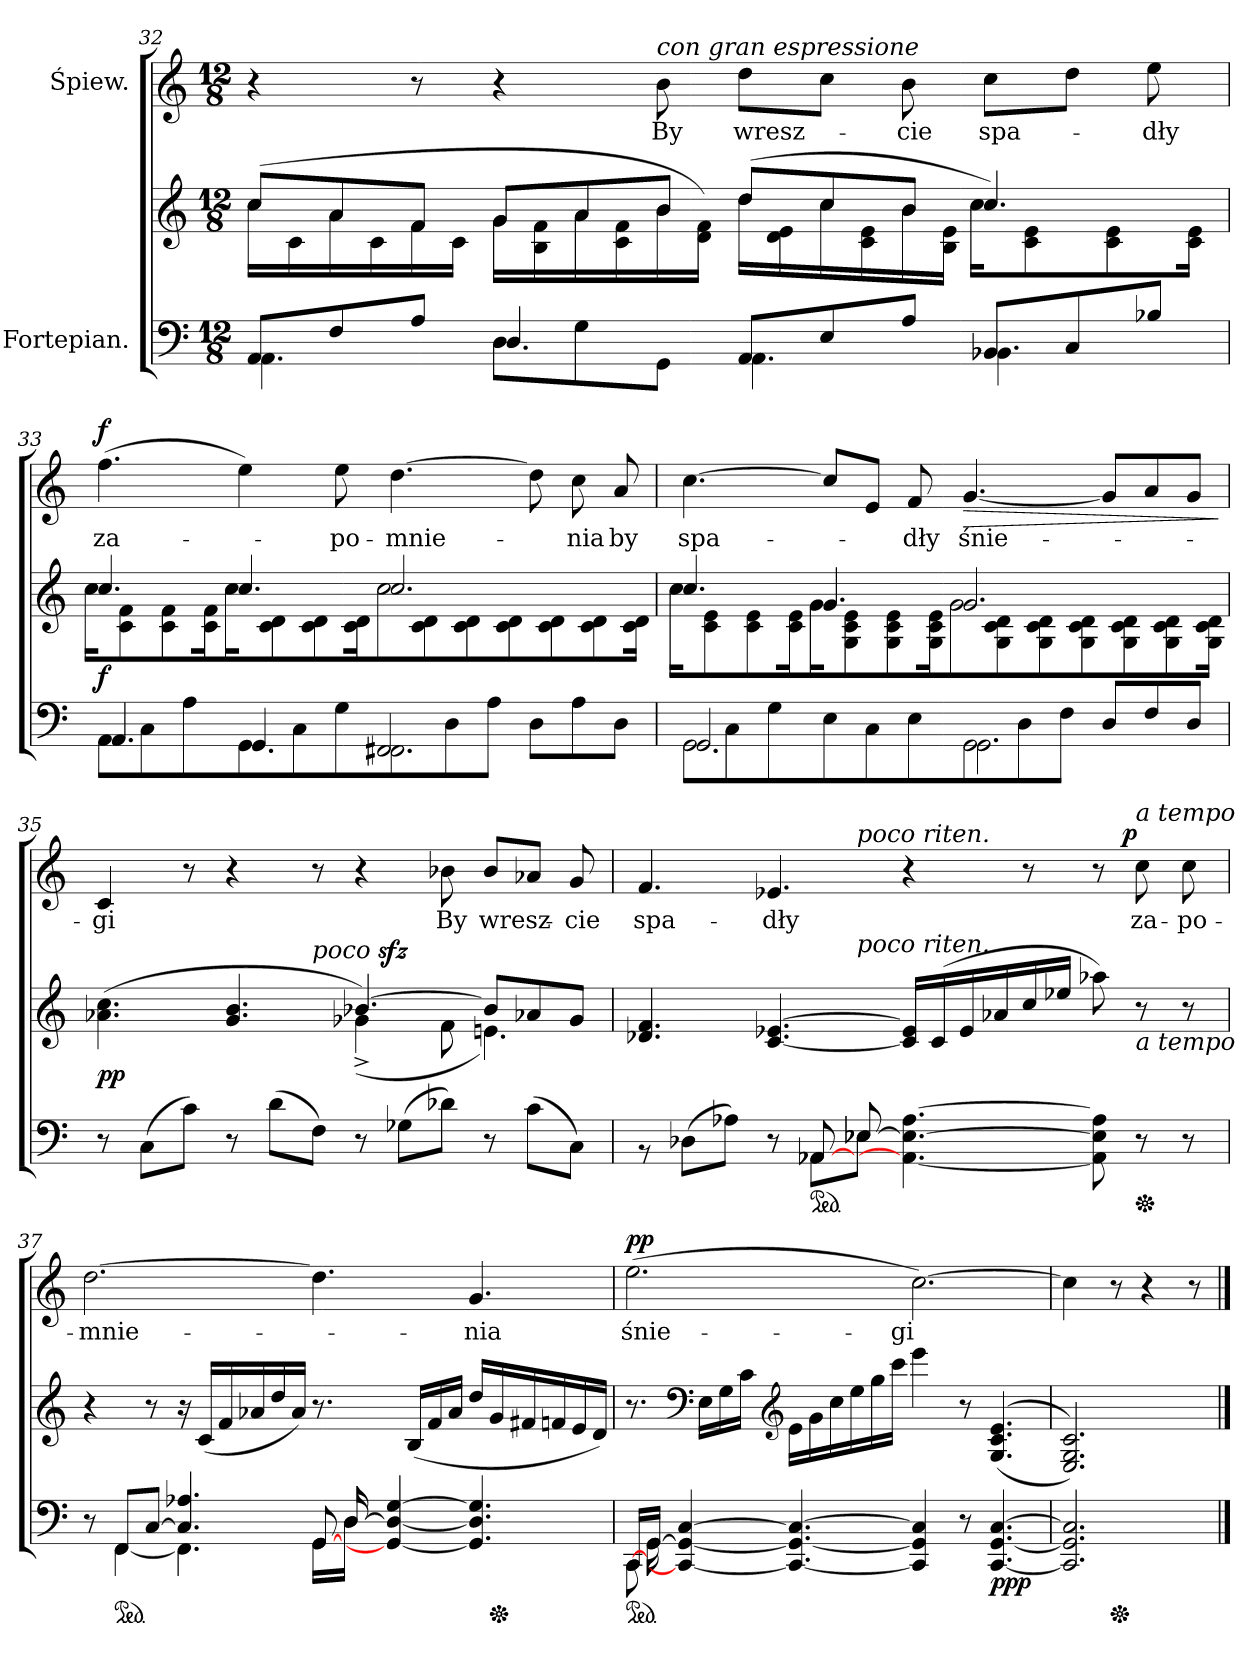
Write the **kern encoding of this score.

**kern	**kern	**dynam	**kern	**text	**dynam
*part2	*part2	*part2	*part1	*part1	*part1
*staff3	*staff2	*staff2/3	*staff1	*staff1	*staff1
*I"Fortepian.	*	*	*I"Śpiew.	*	*
*clefF4	*clefG2	*	*clefG2	*	*
*k[]	*k[]	*	*k[]	*	*
*M12/8	*M12/8	*	*M12/8	*	*
=32	=32	=32	=32	=32	=32
*^	*^	*	*	*	*
8AA/L	4.AA\	(8cc/L	16cc\LL	.	4r	.	.
.	.	.	16c\	.	.	.	.
8F/	.	8a/	16a\	.	.	.	.
.	.	.	16c\	.	.	.	.
8A/J	.	8f/J	16f\	.	8r	.	.
.	.	.	16c\JJ	.	.	.	.
8D\L	4.D/	8g/L	16g\LL	.	4r	.	.
.	.	.	16B\ 16f\	.	.	.	.
8G\	.	8a/	16a\	.	.	.	.
.	.	.	16c\ 16f\	.	.	.	.
!	!	!	!	!	!LO:TX:a:i:t=con gran espressione	!	!
8GG\J	.	8b/J	16b\	.	8b\	By	.
.	.	.	16d\ 16f\JJ)	.	.	.	.
8AA/L	4.AA\	(8dd/L	16dd\LL	.	8dd\L	wresz-	.
.	.	.	16d\ 16e\	.	.	.	.
8E/	.	8cc/	16cc\	.	8cc\J	.	.
.	.	.	16c\ 16e\	.	.	.	.
8A/J	.	8b/J	16b\	.	8b\	-cie	.
.	.	.	16B\ 16e\JJ	.	.	.	.
8BB-X/L	4.BB-X\	4.cc/)	16cc\KL	.	8cc\L	spa-	.
.	.	.	8c\ 8e\	.	.	.	.
8C/	.	.	.	.	8dd\J	.	.
.	.	.	8c\ 8e\	.	.	.	.
8B-X/J	.	.	.	.	8ee\	-dły	.
.	.	.	16c\ 16e\Jk	.	.	.	.
=33	=33	=33	=33	=33	=33	=33	=33
!	!	!	!	!	!	!	!LO:DY:a
8AA\L	4.AA/	4.cc/	16cc\KL	f	(4.ff\	za-	f
.	.	.	8c\ 8f\	.	.	.	.
8C\	.	.	.	.	.	.	.
.	.	.	8c\ 8f\	.	.	.	.
8A\J	.	.	.	.	.	.	.
.	.	.	16c\ 16f\Jk	.	.	.	.
8GG\L	4.GG/	4.cc/	16cc\KL	.	4ee\)	.	.
.	.	.	8c\ 8d\	.	.	.	.
8C\	.	.	.	.	.	.	.
.	.	.	8c\ 8d\	.	.	.	.
8G\J	.	.	.	.	8ee\	-po-	.
.	.	.	16c\ 16d\Jk	.	.	.	.
!LO:N:vis=2.	!	!	!LO:N:vis=2	!	!	!	!
8FF#X\	2FF#X/	2.cc/	16cc\	.	[4.dd\	-mnie-	.
.	.	.	8c\ 8d\	.	.	.	.
8D\	.	.	.	.	.	.	.
.	.	.	8c\ 8d\	.	.	.	.
8A\J	.	.	.	.	.	.	.
.	.	.	8c\ 8d\	.	.	.	.
8D\L	.	.	.	.	8dd\]	.	.
.	.	.	8c\ 8d\	.	.	.	.
8A\	4ryy	.	.	.	8cc\	-nia	.
.	.	.	8c\ 8d\	.	.	.	.
8D\J	.	.	.	.	8a/	by	.
.	.	.	16c\ 16d\Jk	.	.	.	.
=34	=34	=34	=34	=34	=34	=34	=34
!LO:N:vis=2	!	!	!	!	!	!	!
8GG\	2.GG/	4.cc/	16cc\KL	.	[4.cc\	spa-	.
.	.	.	8c\ 8e\	.	.	.	.
8C\	.	.	.	.	.	.	.
.	.	.	8c\ 8e\	.	.	.	.
8G\J	.	.	.	.	.	.	.
.	.	.	16c\ 16e\Jk	.	.	.	.
8E\L	.	4.g/	16g\KL	.	8cc/L]	.	.
.	.	.	8G\ 8c\ 8e\	.	.	.	.
8C\	.	.	.	.	8e/J	.	.
.	.	.	8G\ 8c\ 8e\	.	.	.	.
8E\J	.	.	.	.	8f/	-dły	.
.	.	.	16G\ 16c\ 16e\Jk	.	.	.	.
!LO:N:vis=2	!	!	!LO:N:vis=2	!	!	!	!LO:HP:b
8GG/	2.GG\	2.g/	16g\	.	[4.g/	śnie-	>
.	.	.	8G\ 8c\ 8d\	.	.	.	.
8D/	.	.	.	.	.	.	.
.	.	.	8G\ 8c\ 8d\	.	.	.	.
8F/J	.	.	.	.	.	.	.
.	.	.	8G\ 8c\ 8d\	.	.	.	.
8D/L	.	.	.	.	8g/L]	.	.
.	.	.	8G\ 8c\ 8d\	.	.	.	.
8F/	.	.	.	.	8a/	.	.
.	.	.	8G\ 8c\ 8d\	.	.	.	.
8D/J	.	.	.	.	8g/J	.	.
.	.	.	16G\ 16c\ 16d\Jk	.	.	.	.
*v	*v	*	*	*	*	*	*
*	*v	*v	*	*	*	*
.	.	.	.	.	]
=35	=35	=35	=35	=35	=35
*	*^	*	*	*	*
*	*	*^	*	*	*	*
8r	(4.a-X\ 4.cc\	2.ryy	2ryy	pp	4c/	-gi	.
(8C\L	.	.	.	.	.	.	.
8c\J)	.	.	.	.	8r	.	.
8r	4.g/ 4.b/	.	.	.	4r	.	.
(8d\L	.	.	8ryy	.	.	.	.
!	!	!	!	!LO:DY:a:t=poco %s	!	!	!
8F\J)	.	.	2..ryy	sfz	8r	.	.
8r	[4.b-X/)	(4g-X^\	.	.	4r	.	.
(8G-X\L	.	.	.	.	.	.	.
8d-X\J)	.	8f\	.	.	8b-X\	By	.
8r	8b-/L]	4.en\)	.	.	8b-/L	wresz-	.
(8c\L	8a-X/	.	.	.	8a-X/J	.	.
8C\J)	8g-/J	.	.	.	8g/	-cie	.
*	*	*v	*v	*	*	*	*
=36	=36	=36	=36	=36	=36	=36
*^	*	*	*	*^	*	*
8rBB	4.ryy	4.d-X/ 4.f/	2ryy	.	4.f/	2ryy	spa-	.
(8D-X\L	.	.	.	.	.	.	.	.
8A-X\J)	.	.	.	.	.	.	.	.
8ryy	8r	[4.c/ [4.e-X/	.	.	4.e-X/	.	-dły	.
!LO:N:vis=4	!	!	!	!	!	!	!	!
*ped	*	*	*	*	*	*	*	*
[8AA-X/	8AA-X\L	.	8ryy	.	.	8ryy	.	.
!	!	!	!	!	!	!LO:TX:a:i:t=poco riten.	!	!
!	!	!	!LO:TX:a:i:t=poco riten.	!	!	!	!	!
[8E-X/	8E-X\J	.	2..ryy	.	.	2..ryy	.	.
4.AA-_\ 4.E-_\ [4.A-\	2.ryy	16c]/ 16e-]/LL	.	.	4r	.	.	.
.	.	(16c/	.	.	.	.	.	.
.	.	16e-/	.	.	.	.	.	.
.	.	16a-X/	.	.	.	.	.	.
.	.	16cc/	.	.	8r	.	.	.
.	.	16ee-X/JJ	.	.	.	.	.	.
8AA-]\ 8E-]\ 8A-]\	.	8aa-X\)	.	.	8r	.	.	.
!	!	!	!	!	!LO:TX:a:i:t=a tempo	!	!	!
!	!	!LO:TX:b:i:t=a tempo	!	!	!	!	!	!
!	!	!	!	!	!	!	!	!LO:DY:a:rj
*Xped	*	*	*	*	*	*	*	*
8r	.	8r	.	.	8cc\	.	za-	p
8r	.	8r	.	.	8cc\	.	-po-	.
*	*	*v	*v	*	*	*	*	*
*	*	*	*	*v	*v	*	*
=37	=37	=37	=37	=37	=37	=37
8r	8ryy	4r	.	[2.dd\	-mnie-	.
*ped	*	*	*	*	*	*
8FF/L	[4FF\	.	.	.	.	.
[8C/J	.	8r	.	.	.	.
4.C]/ 4.A-X/	4.FF\]	16r	.	.	.	.
.	.	(16c/LL	.	.	.	.
.	.	16f/	.	.	.	.
.	.	16a-X/	.	.	.	.
.	.	16dd/	.	.	.	.
.	.	16a-/JJ)	.	.	.	.
!LO:N:vis=8	!	!	!	!	!	!
[16GG/	16GG\LL	8.r	.	4.dd\]	.	.
[16D/	16D\JJ	.	.	.	.	.
4GG_/ 4D_/ [4G/	4ryy	.	.	.	.	.
.	.	(16B/LL	.	.	.	.
.	.	16f/	.	.	.	.
.	.	16a-/JJ	.	.	.	.
4.GG]/ 4.D]/ 4.G]/	4.ryy	16dd/LL	.	4.g/	-nia	.
*Xped	*	*	*	*	*	*
.	.	16g/	.	.	.	.
.	.	16f#X/	.	.	.	.
.	.	16fn/	.	.	.	.
.	.	16e/	.	.	.	.
.	.	16d/JJ)	.	.	.	.
=38	=38	=38	=38	=38	=38	=38
!	!LO:N:vis=8	!	!	!	!	!LO:DY:a
*ped	*	*	*	*	*	*
[16CC/LL	16CC\	8.r	.	(2.ee\	śnie-	pp
[16GG/JJ	16GG\	.	.	.	.	.
4CC_/ 4GG_/ [4C/	4ryy	.	.	.	.	.
*	*	*clefF4	*	*	*	*
.	.	16E\LL	.	.	.	.
.	.	16G\	.	.	.	.
.	.	16c\JJ	.	.	.	.
*	*	*clefG2	*	*	*	*
4.CC_/ 4.GG_/ 4.C_/	2.ryy	16e\LL	.	.	.	.
.	.	16g\	.	.	.	.
.	.	16cc\	.	.	.	.
.	.	16ee\	.	.	.	.
.	.	16gg\	.	.	.	.
.	.	16ccc\JJ	.	.	.	.
4CC]/ 4GG]/ 4C]/	.	4eee\	.	[2.cc\)	-gi	.
8r	.	8r	.	.	.	.
!	!	!	!LO:DY:b=2	!	!	!
[4.CC/ [4.GG/ [4.C/	4.ryy	(<(>4.G/ 4.c/ 4.e/	ppp	.	.	.
*v	*v	*	*	*	*	*
=39	=39	=39	=39	=39	=39
*	*^	*	*	*	*
2.CC]/ 2.GG]/ 2.C]/	2.E/ 2.G/ 2.c/))	4ryy	.	4cc\]	.	.
*Xped	*	*	*	*	*	*
.	.	2ryy	.	8r	.	.
.	.	.	.	4r	.	.
.	.	.	.	8r	.	.
*	*v	*v	*	*	*	*
==	==	==	==	==	==
*-	*-	*-	*-	*-	*-
